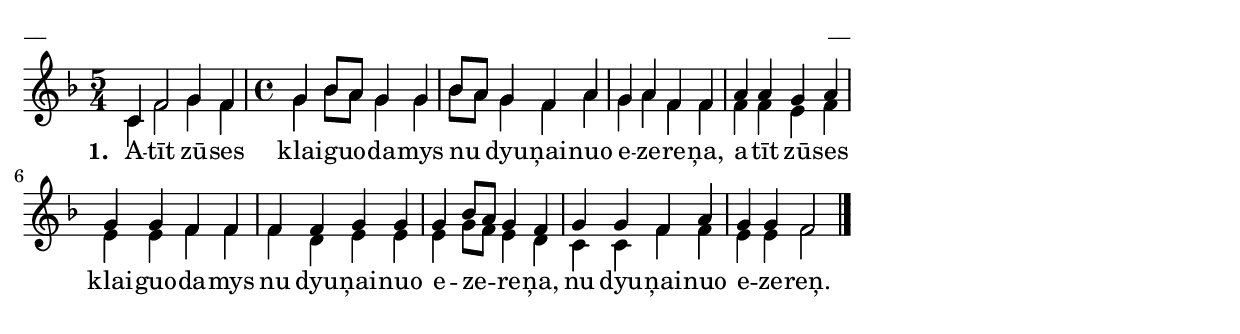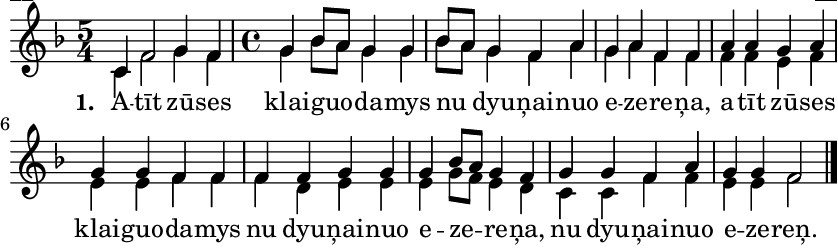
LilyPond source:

\version "2.13.18"
#(ly:set-option 'crop #t)

\paper {
line-width = 14\cm
left-margin = 0.4\cm
between-system-padding = 0.1\cm
between-system-space = 0.1\cm
}
% SBTZK, p.26
\layout {
indent = #0
ragged-last = ##f
}


voiceA = \relative c' {
\clef "treble"
\key f \major
\time 5/4
c4 f2 g4 f | \time 4/4 g4 bes8 [a] g4 g | bes8 [a] g4 f a |
g a f f | a a g a | g g f f |
f f g g | g bes8 [a] g4 f | g4 g f a | g g f2 \bar"|."
}

lyricA = \lyricmode {
\set stanza = "1. "
A -- tīt zū -- ses klai -- guo -- da -- mys nu dyu -- ņai -- nuo e -- ze -- re -- ņa,
a -- tīt zū -- ses klai -- guo -- da -- mys nu dyu -- ņai -- nuo e -- ze -- re -- ņa, nu dyu -- ņai -- nuo e -- ze -- reņ.
}

voiceB = \relative c' {
\clef "treble"
\key f \major
\time 5/4
c4 f2 g4 f | \time 4/4 g4 bes8 [a] g4 g | bes8 [a] g4 f a |
g a f f | f f e f | e e f f |
f d e e | e g8 [f] e4 d | c c f f | e e f2
}

fullScore = <<
%\new ChordNames { \chordsA }
\new Staff {
<<
\new Voice = "voiceA" { \voiceOne \autoBeamOff \voiceA }
\new Lyrics \lyricsto "voiceA"  \lyricA
\new Voice = "voiceB" { \voiceTwo \autoBeamOff \voiceB }
>>
}
>>



\score {
\fullScore
\header { piece = "__" opus = "__" }
}
\markup { \with-color #(x11-color 'white) \sans \smaller "__" }
\score {
\unfoldRepeats
\fullScore
\midi {
\context { \Staff \remove "Staff_performer" }
\context { \Voice \consists "Staff_performer" }
}
}


